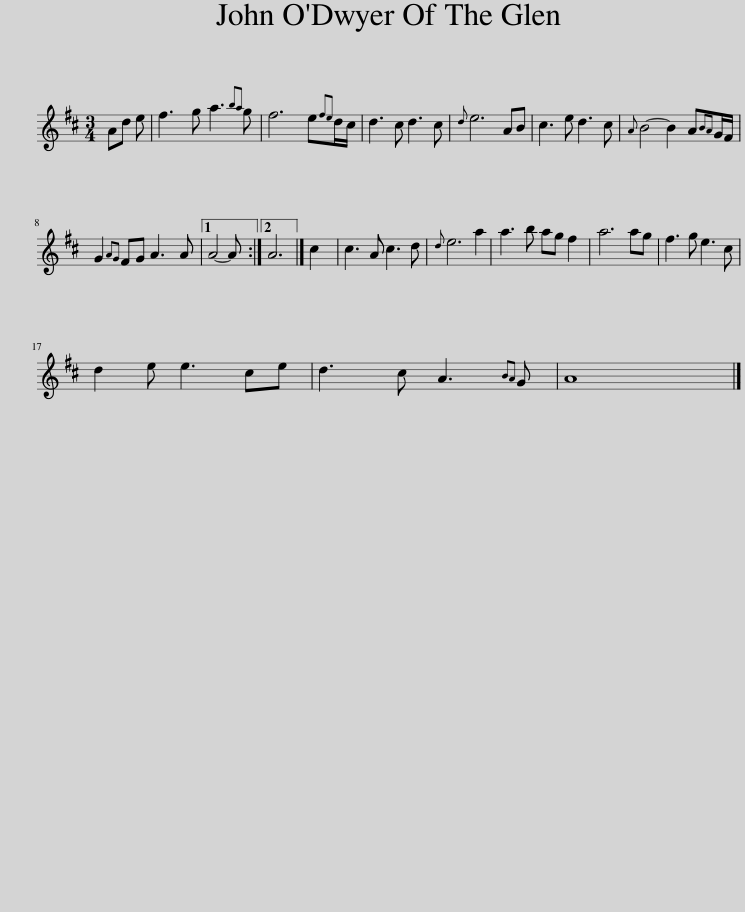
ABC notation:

X:1
L:1/8
M:3/4
I:linebreak $
K:D
V:1 treble
V:1
 Ad e | f3 g a3{ba} g | f6 e{fe}d/c/ | d3 c d3 c |{d} e6 AB | %5
 c3 e d3 c |{A} B4- B2 A{BA}G/F/ |$ G2{AG} FG A3 A |1 A4- A :|2 A6 |] %10
 c2 | c3 A c3 d |{d} e6 a2 | a3 b ag f2 | a6 ag | %15
 f3 g e3 c |$ d2 e e3 ce | d3 c A3{BA} G | A8 |] %19
